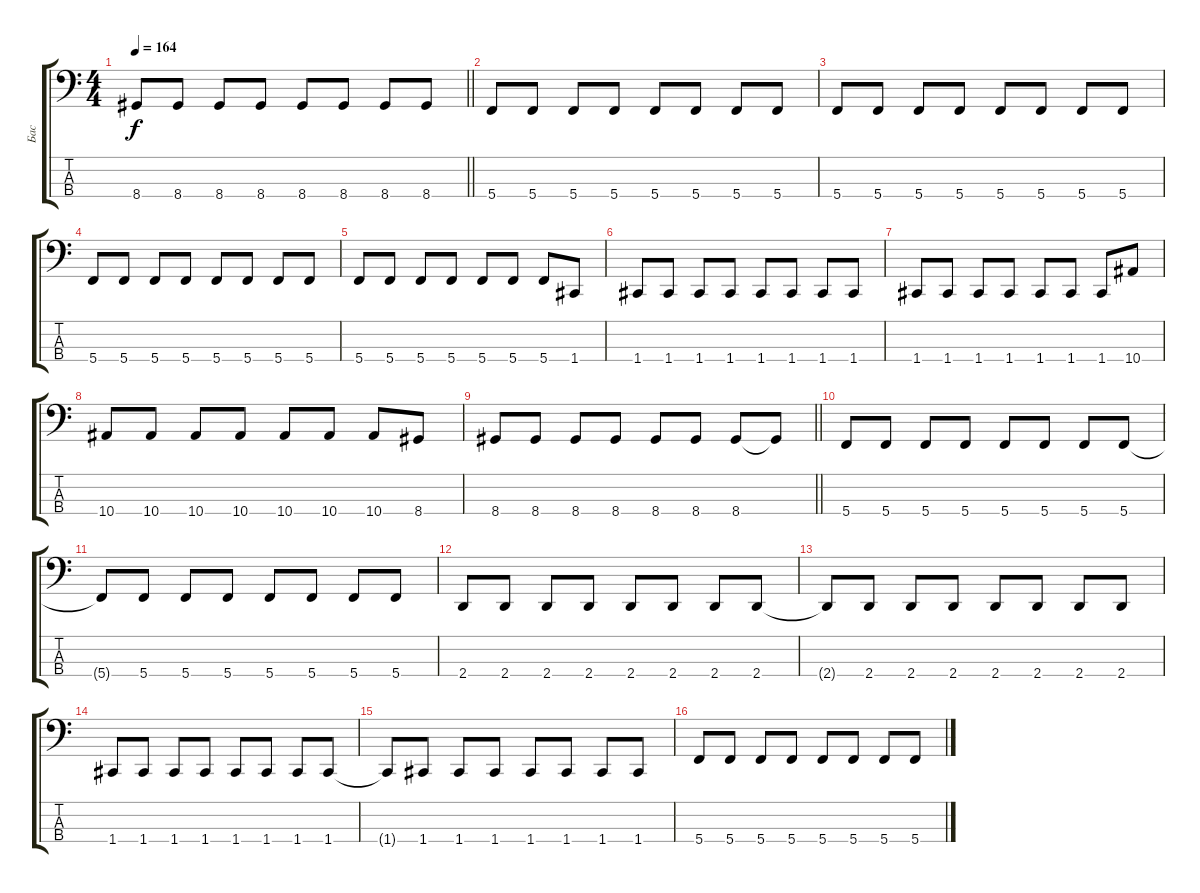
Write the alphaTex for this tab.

\track ("Бас" "Бас") {instrument electricbassfinger}
\staff {score tabs}
\tuning (F2 C2 G1 C1) {hide}
\ts (4 4)
\tempo 164
\clef f4
\barLineRight lightlight
\ks c
8.4.8{dy f} 8.4.8 8.4.8 8.4.8 8.4.8 8.4.8 8.4.8 8.4.8 |
5.4.8 5.4.8 5.4.8 5.4.8 5.4.8 5.4.8 5.4.8 5.4.8 |
5.4.8 5.4.8 5.4.8 5.4.8 5.4.8 5.4.8 5.4.8 5.4.8 |
5.4.8 5.4.8 5.4.8 5.4.8 5.4.8 5.4.8 5.4.8 5.4.8 |
5.4.8 5.4.8 5.4.8 5.4.8 5.4.8 5.4.8 5.4.8 1.4.8 |
1.4.8 1.4.8 1.4.8 1.4.8 1.4.8 1.4.8 1.4.8 1.4.8 |
1.4.8 1.4.8 1.4.8 1.4.8 1.4.8 1.4.8 1.4.8 10.4.8 |
10.4.8 10.4.8 10.4.8 10.4.8 10.4.8 10.4.8 10.4.8 8.4.8 |
\barLineRight lightlight
8.4.8 8.4.8 8.4.8 8.4.8 8.4.8 8.4.8 8.4.8 8.4{t}.8 |
5.4.8 5.4.8 5.4.8 5.4.8 5.4.8 5.4.8 5.4.8 5.4.8 |
5.4{t}.8 5.4.8 5.4.8 5.4.8 5.4.8 5.4.8 5.4.8 5.4.8 |
2.4.8 2.4.8 2.4.8 2.4.8 2.4.8 2.4.8 2.4.8 2.4.8 |
2.4{t}.8 2.4.8 2.4.8 2.4.8 2.4.8 2.4.8 2.4.8 2.4.8 |
1.4.8 1.4.8 1.4.8 1.4.8 1.4.8 1.4.8 1.4.8 1.4.8 |
1.4{t}.8 1.4.8 1.4.8 1.4.8 1.4.8 1.4.8 1.4.8 1.4.8 |
5.4.8 5.4.8 5.4.8 5.4.8 5.4.8 5.4.8 5.4.8 5.4.8
